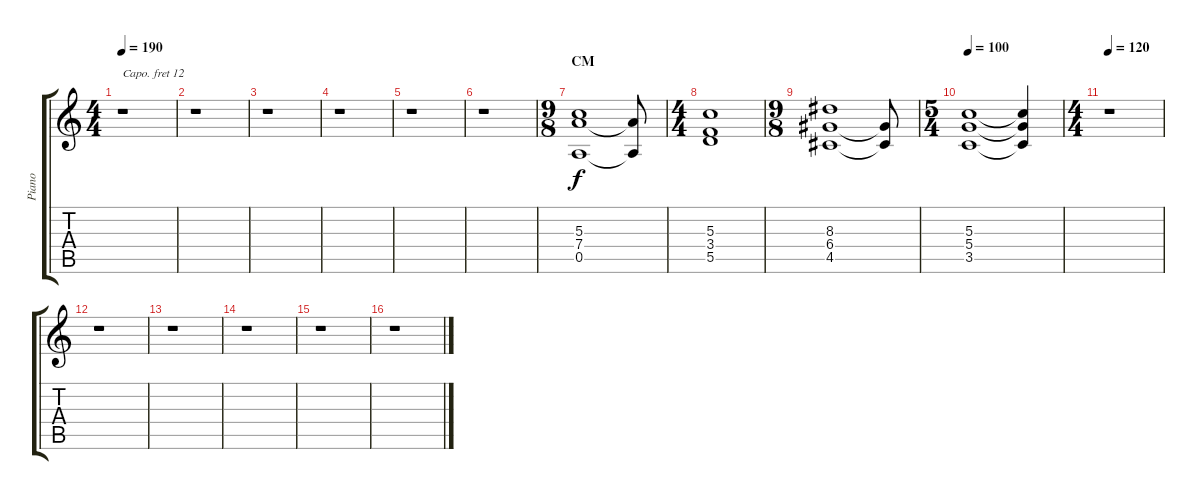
\track ("Piano" "Piano") {instrument electricgrandpiano}
\staff {score tabs}
\capo 12
\tuning (E4 B3 G3 D3 A2 E2) {hide}
\ts (4 4)
\tempo 190
\clef g2
\ks c
r.1{dy f} |
r.1 |
r.1 |
r.1 |
r.1 |
r.1 |
\ts (9 8)
\section ("" "CM")
(5.3 7.4 0.5).1 (7.4{t} 0.5{t}).8 |
\ts (4 4)
(5.3 3.4 5.5).1 |
\ts (9 8)
(8.3 6.4 4.5).1 (6.4{t} 4.5{t}).8 |
\ts (5 4)
\tempo 100
(5.3 5.4 3.5).1 (5.3{t} 5.4{t} 3.5{t}).4 |
\ts (4 4)
\tempo 120
r.1 |
r.1 |
r.1 |
r.1 |
r.1 |
r.1
